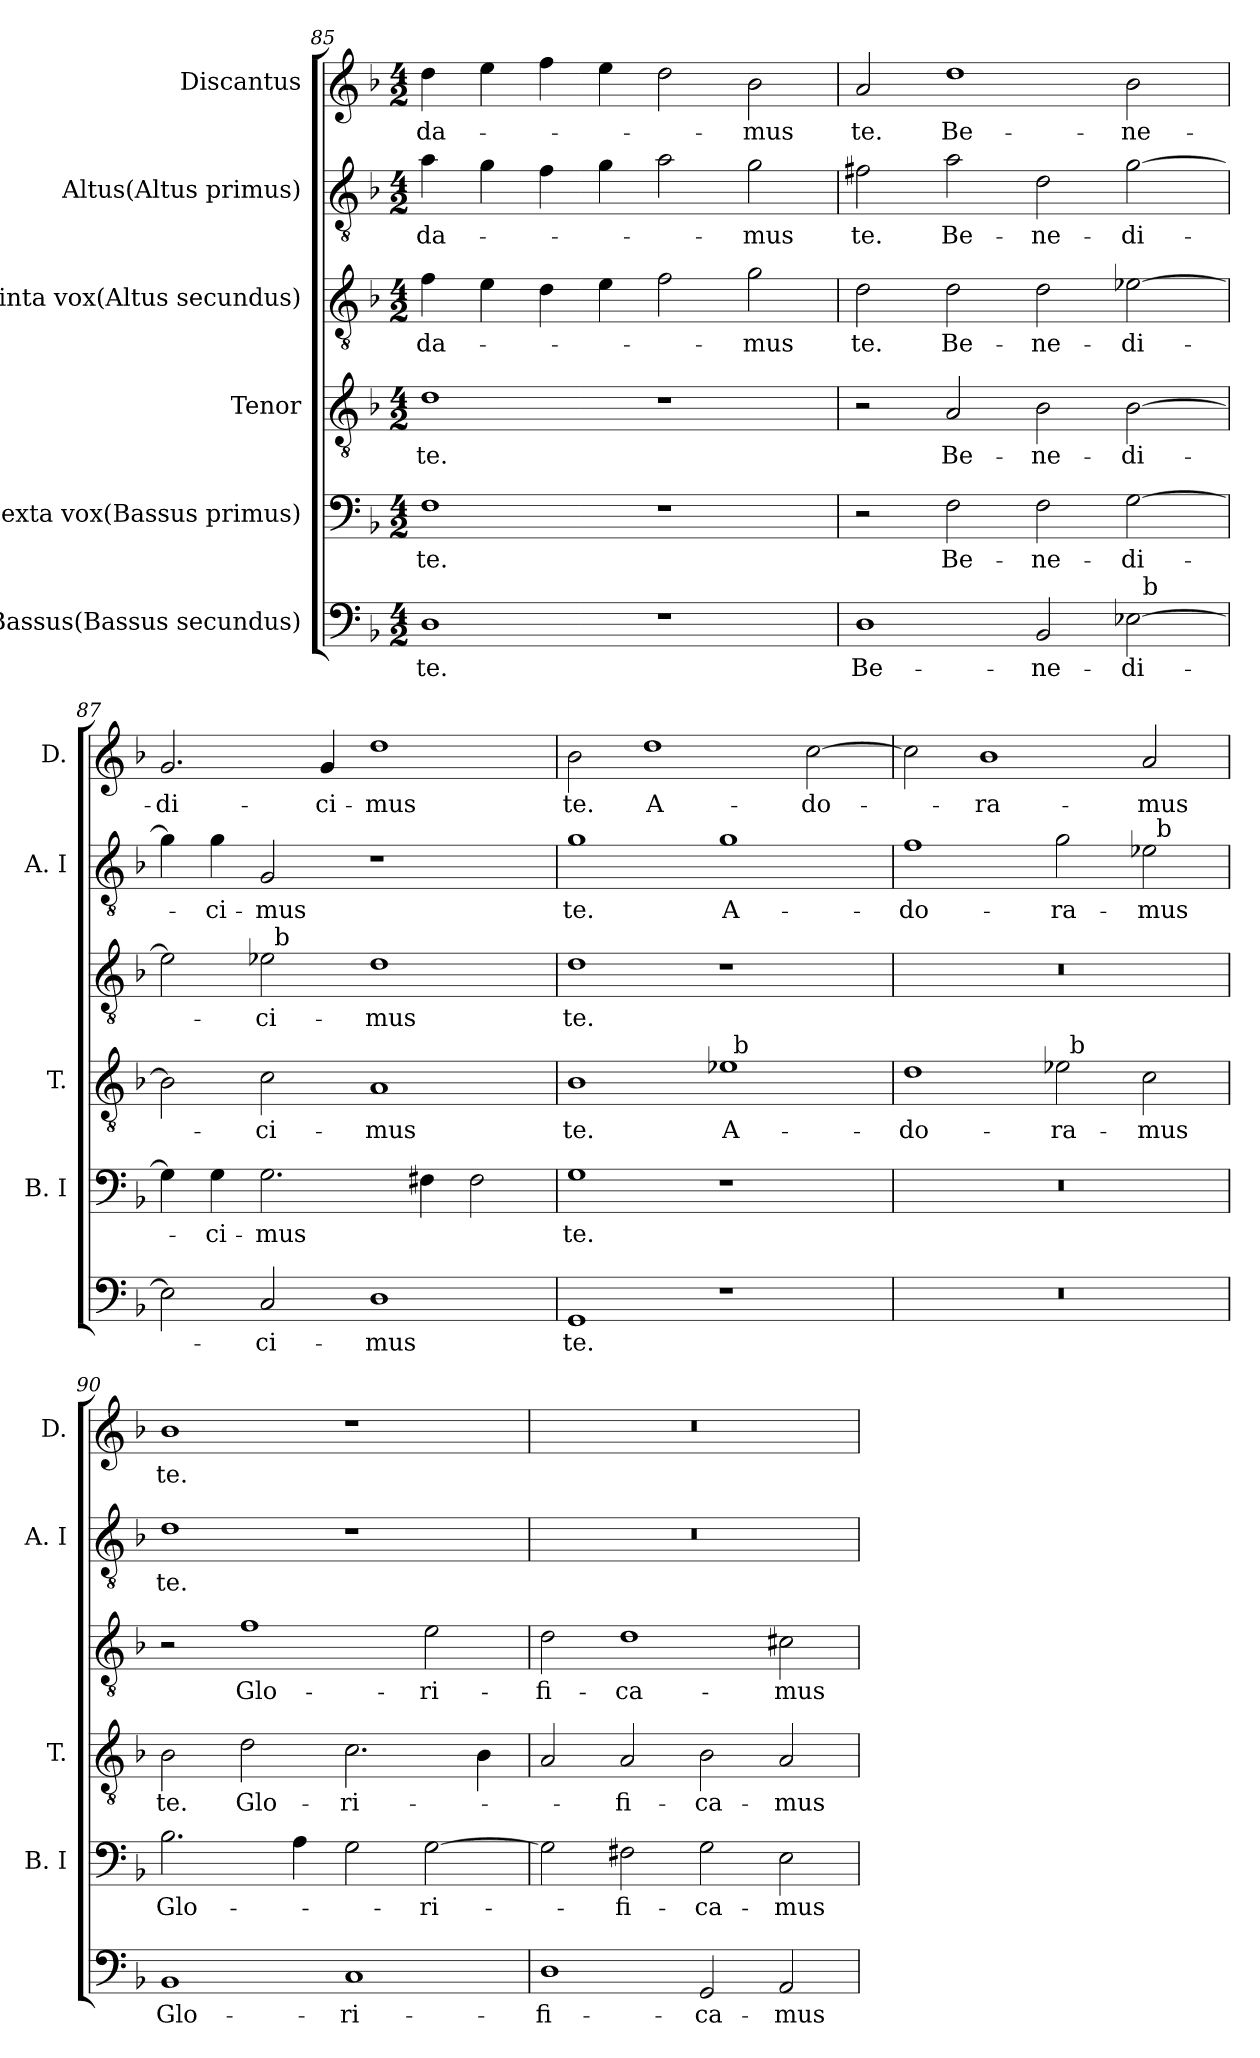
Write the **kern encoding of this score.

**kern	**text	**kern	**text	**kern	**text	**kern	**text	**kern	**text	**kern	**text
*part6	*part6	*part5	*part5	*part4	*part4	*part3	*part3	*part2	*part2	*part1	*part1
*staff6	*staff6	*staff5	*staff5	*staff4	*staff4	*staff3	*staff3	*staff2	*staff2	*staff1	*staff1
*I"Bassus(Bassus secundus)	*	*I"Sexta vox(Bassus primus)	*	*I"Tenor	*	*I"Quinta vox(Altus secundus)	*	*I"Altus(Altus primus)	*	*I"Discantus	*
*	*	*I'B. I	*	*I'T.	*	*	*	*I'A. I	*	*I'D.	*
*clefF4	*	*clefF4	*	*clefGv2	*	*clefGv2	*	*clefGv2	*	*clefG2	*
*	*	*	*	*ITrd7c12	*	*ITrd7c12	*	*ITrd7c12	*	*	*
*k[b-]	*	*k[b-]	*	*k[b-]	*	*k[b-]	*	*k[b-]	*	*k[b-]	*
*d:	*	*d:	*	*d:	*	*d:	*	*d:	*	*d:	*
*M4/2	*	*M4/2	*	*M4/2	*	*M4/2	*	*M4/2	*	*M4/2	*
=85	=85	=85	=85	=85	=85	=85	=85	=85	=85	=85	=85
!	!LO:LY:b	!	!LO:LY:b	!	!LO:LY:b	!	!LO:LY:b	!	!LO:LY:b	!	!LO:LY:b
1D	te.	1F	te.	1D	te.	4F\	-da-	4A\	-da-	4dd\	-da-
.	.	.	.	.	.	4E\	.	4G\	.	4ee\	.
.	.	.	.	.	.	4D\	.	4F\	.	4ff\	.
.	.	.	.	.	.	4E\	.	4G\	.	4ee\	.
1r	.	1r	.	1r	.	2F\	.	2A\	.	2dd\	.
!	!	!	!	!	!	!	!LO:LY:b	!	!LO:LY:b	!	!LO:LY:b
.	.	.	.	.	.	2G\	-mus	2G\	-mus	2b-\	-mus
=86	=86	=86	=86	=86	=86	=86	=86	=86	=86	=86	=86
!	!LO:LY:b	!	!	!	!	!	!LO:LY:b	!	!LO:LY:b	!	!LO:LY:b
*^	*	*	*	*	*	*	*	*	*	*	*
1D	1ryy	Be-	2r	.	2r	.	2D\	te.	2F#X\	te.	2a/	te.
!	!	!	!	!LO:LY:b	!	!LO:LY:b	!	!LO:LY:b	!	!LO:LY:b	!	!LO:LY:b
.	.	.	2F\	Be-	2AA/	Be-	2D\	Be-	2A\	Be-	1dd	Be-
!	!	!LO:LY:b	!	!LO:LY:b	!	!LO:LY:b	!	!LO:LY:b	!	!LO:LY:b	!	!
2BB-/	2ryy	-ne-	2F\	-ne-	2BB-\	-ne-	2D\	-ne-	2D\	-ne-	.	.
!	!	!LO:LY:b	!	!LO:LY:b	!	!LO:LY:b	!	!LO:LY:b	!	!LO:LY:b	!	!LO:LY:b
[>2E-\	32ryy	-di-	[>2G\	-di-	[>2BB-\	-di-	[>2E-X\	-di-	[>2G\	-di-	2b-\	-ne-
!	!LO:TX:a:t=b	!	!	!	!	!	!	!	!	!	!	!
.	4...ryy	.	.	.	.	.	.	.	.	.	.	.
!!LO:LB:g=z
=87	=87	=87	=87	=87	=87	=87	=87	=87	=87	=87	=87	=87
!	!	!	!	!	!	!	!	!	!	!	!	!LO:LY:b
*v	*v	*	*	*	*	*	*^	*	*	*	*	*
2E-\]	.	4G\]	.	2BB-\]	.	2E-\]	2ryy	.	4G\]	.	2.g/	-di-
!	!	!	!LO:LY:b	!	!	!	!	!	!	!LO:LY:b	!	!
.	.	4G\	-ci-	.	.	.	.	.	4G\	-ci-	.	.
!	!LO:LY:b	!	!LO:LY:b	!	!LO:LY:b	!	!	!LO:LY:b	!	!LO:LY:b	!	!
2C/	-ci-	2.G\	-mus	2C\	-ci-	2E-\	32ryy	-ci-	2GG/	-mus	.	.
!	!	!	!	!	!	!	!LO:TX:a:t=b	!	!	!	!	!
.	.	.	.	.	.	.	1ryy	.	.	.	.	.
!	!	!	!	!	!	!	!	!	!	!	!	!LO:LY:b
.	.	.	.	.	.	.	.	.	.	.	4g/	-ci-
!	!LO:LY:b	!	!	!	!LO:LY:b	!	!	!LO:LY:b	!	!	!	!LO:LY:b
1D	-mus	.	.	1AA	-mus	1D	.	-mus	1r	.	1dd	-mus
.	.	4F#X\	.	.	.	.	.	.	.	.	.	.
.	.	2F#\	.	.	.	.	.	.	.	.	.	.
.	.	.	.	.	.	.	4...ryy	.	.	.	.	.
=88	=88	=88	=88	=88	=88	=88	=88	=88	=88	=88	=88	=88
!	!LO:LY:b	!	!LO:LY:b	!	!LO:LY:b	!	!	!LO:LY:b	!	!LO:LY:b	!	!LO:LY:b
*	*	*	*	*^	*	*v	*v	*	*	*	*	*
1GG	te.	1G	te.	1BB-	1ryy	te.	1D	te.	1G	te.	2b-\	te.
!	!	!	!	!	!	!	!	!	!	!	!	!LO:LY:b
.	.	.	.	.	.	.	.	.	.	.	1dd	A-
!	!	!	!	!	!	!LO:LY:b	!	!	!	!LO:LY:b	!	!
1r	.	1r	.	1E-	32ryy	A-	1r	.	1G	A-	.	.
!	!	!	!	!	!LO:TX:a:t=b	!	!	!	!	!	!	!
.	.	.	.	.	2ryy	.	.	.	.	.	.	.
!	!	!	!	!	!	!	!	!	!	!	!	!LO:LY:b
.	.	.	.	.	.	.	.	.	.	.	[>2cc\	-do-
.	.	.	.	.	4...ryy	.	.	.	.	.	.	.
=89	=89	=89	=89	=89	=89	=89	=89	=89	=89	=89	=89	=89
!LO:N:vis=1	!	!LO:N:vis=1	!	!	!	!LO:LY:b	!LO:N:vis=1	!	!	!LO:LY:b	!	!
*	*	*	*	*	*	*	*	*	*^	*	*	*
0r	.	0r	.	1D	1ryy	-do-	0r	.	1F	1ryy	-do-	2cc\]	.
!	!	!	!	!	!	!	!	!	!	!	!	!	!LO:LY:b
.	.	.	.	.	.	.	.	.	.	.	.	1b-	-ra-
!	!	!	!	!	!	!LO:LY:b	!	!	!	!	!LO:LY:b	!	!
.	.	.	.	2E-\	32ryy	-ra-	.	.	2G\	2ryy	-ra-	.	.
!	!	!	!	!	!LO:TX:a:t=b	!	!	!	!	!	!	!	!
.	.	.	.	.	2ryy	.	.	.	.	.	.	.	.
!	!	!	!	!	!	!LO:LY:b	!	!	!	!	!LO:LY:b	!	!LO:LY:b
.	.	.	.	2C\	.	-mus	.	.	2E-\	32ryy	-mus	2a/	-mus
!	!	!	!	!	!	!	!	!	!	!LO:TX:a:t=b	!	!	!
.	.	.	.	.	4...ryy	.	.	.	.	4...ryy	.	.	.
=90	=90	=90	=90	=90	=90	=90	=90	=90	=90	=90	=90	=90	=90
!	!LO:LY:b	!	!LO:LY:b	!	!	!LO:LY:b	!	!	!	!	!LO:LY:b	!	!LO:LY:b
*	*	*	*	*v	*v	*	*	*	*v	*v	*	*	*
1BB-	Glo-	2.B-\	Glo-	2BB-\	te.	2r	.	1D	te.	1b-	te.
!	!	!	!	!	!LO:LY:b	!	!LO:LY:b	!	!	!	!
.	.	.	.	2D\	Glo-	1F	Glo-	.	.	.	.
.	.	4A\	.	.	.	.	.	.	.	.	.
!	!LO:LY:b	!	!	!	!LO:LY:b	!	!	!	!	!	!
1C	-ri-	2G\	.	2.C\	-ri-	.	.	1r	.	1r	.
!	!	!	!LO:LY:b	!	!	!	!LO:LY:b	!	!	!	!
.	.	[>2G\	-ri-	.	.	2E\	-ri-	.	.	.	.
.	.	.	.	4BB-\	.	.	.	.	.	.	.
=91	=91	=91	=91	=91	=91	=91	=91	=91	=91	=91	=91
!	!LO:LY:b	!	!	!	!	!	!LO:LY:b	!LO:N:vis=1	!	!LO:N:vis=1	!
1D	-fi-	2G\]	.	2AA/	.	2D\	-fi-	0r	.	0r	.
!	!	!	!LO:LY:b	!	!LO:LY:b	!	!LO:LY:b	!	!	!	!
.	.	2F#X\	-fi-	2AA/	-fi-	1D	-ca-	.	.	.	.
!	!LO:LY:b	!	!LO:LY:b	!	!LO:LY:b	!	!	!	!	!	!
2GG/	-ca-	2G\	-ca-	2BB-\	-ca-	.	.	.	.	.	.
!	!LO:LY:b	!	!LO:LY:b	!	!LO:LY:b	!	!LO:LY:b	!	!	!	!
2AA/	-mus	2E\	-mus	2AA/	-mus	2C#X\	-mus	.	.	.	.
=	=	=	=	=	=	=	=	=	=	=	=
*-	*-	*-	*-	*-	*-	*-	*-	*-	*-	*-	*-
